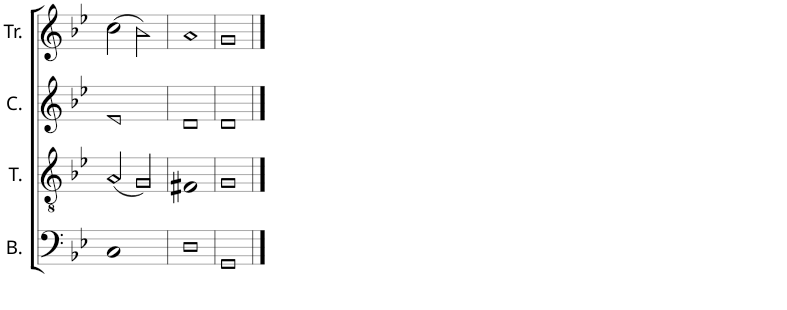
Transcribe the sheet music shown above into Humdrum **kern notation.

**kern	**kern	**kern	**kern
*part4	*part3	*part2	*part1
*staff4	*staff3	*staff2	*staff1
*I"B.	*I"T.	*I"C.	*I"Tr.
*I'B.	*I'T.	*I'C.	*I'Tr.
!!LO:PB:g=z
*clefF4	*clefGv2	*clefG2	*clefG2
*k[b-e-]	*k[b-e-]	*k[b-e-]	*k[b-e-]
*M4/4	*M4/4	*M4/4	*M4/4
*met(c)	*met(c)	*met(c)	*met(c)
=87	=87	=87	=87
1C!	(2A!/	1e-!	(2cc!\
.	2G!/)	.	2b-!\)
=88	=88	=88	=88
1D!	1F#X!	1d!	1a!
=89	=89	=89	=89
1GG!	1G!	1d!	1g!
==	==	==	==
*-	*-	*-	*-
